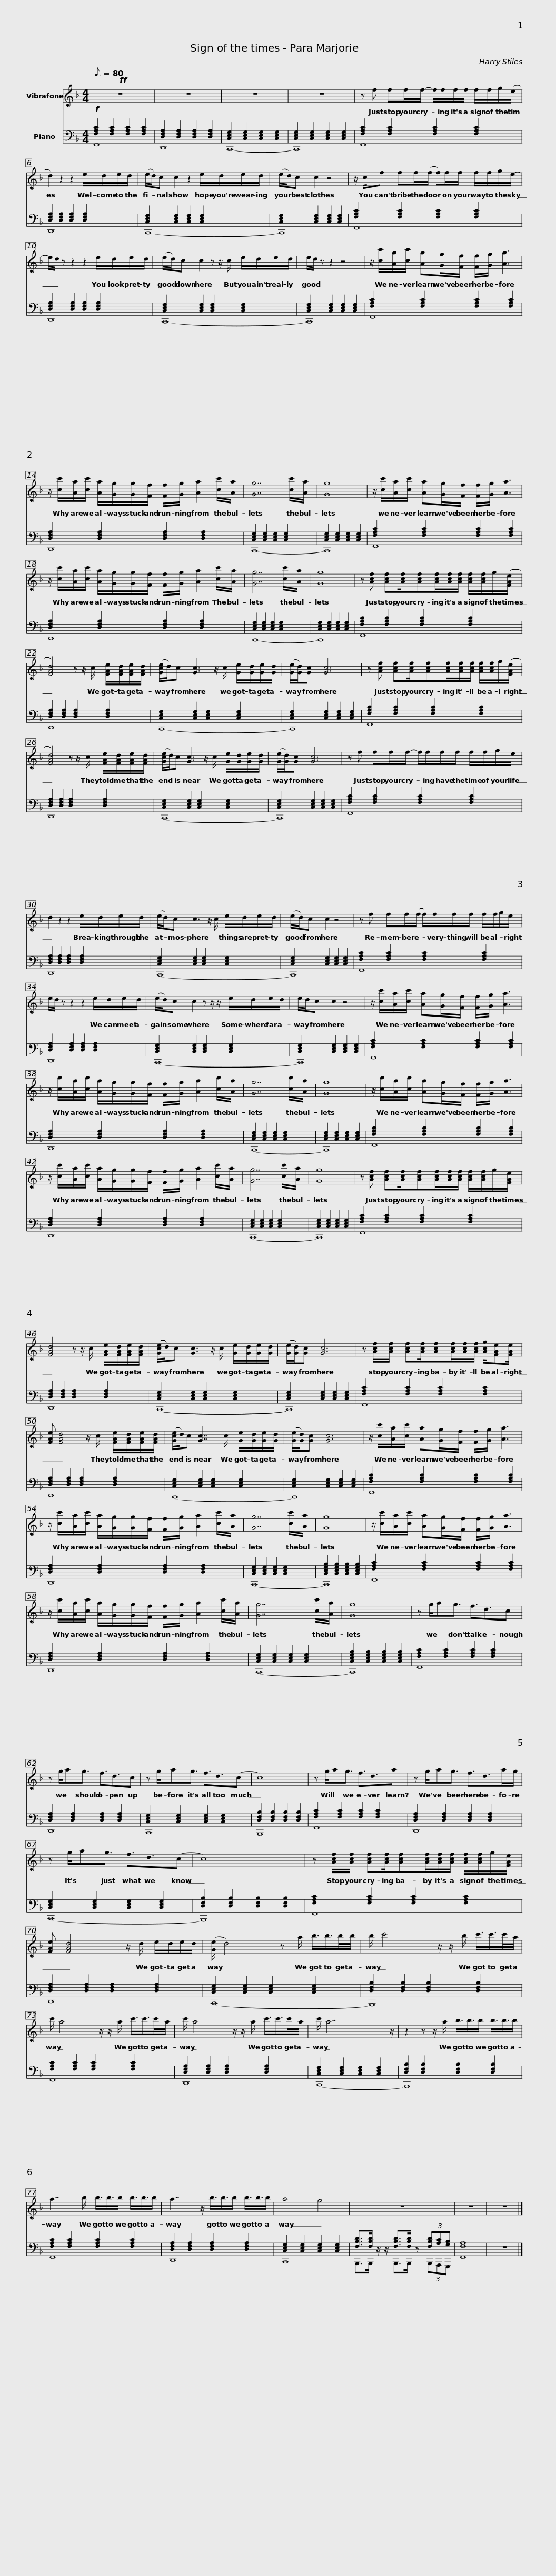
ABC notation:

X:1
%%score 1 ( 2 3 )
L:1/8
Q:3/16=80
M:4/4
I:linebreak $
K:F
V:1 treble
V:2 bass
V:3 bass
V:1
!ff! z8 | z8 | z8 | z8 |$ z f ff/f/- f/f/f/f/ f/f/g/(e/ | %5
 d2) z2 z2 e/d/e/d/ |$ (e/d/)c c2 z2 e/d/e/d/ | (e/d/)c c2 z4 |$ z/ c/f ff/(f/ f)f/f/ f/f/g/e/- | e/d/ z z2 z2 e/d/e/d/ |$ %10
 (e/d/)c c2 z z/ c/ e/d/e/d/ | e/d/ z z2 z4 |$ z/ [cc']/[Aa]/[cc']/ [Aa][Gg]/[Ff]/ [Ff]/[Gg]/ [Aa]3 |$ z/ [cc']/[Aa]/[cc']/ [Aa]/[Gg]/[Gg]/[Ff]/ [Ff]/[Gg]/ [Aa]2 [cc']/[Aa]/ | [Gg]7 [cc']/[Aa]/ | %15
 [Gg]8 |$ z/ [cc']/[Aa]/[cc']/ [Aa][Gg]/[Ff]/ [Ff]/[Gg]/ [Aa]3 |$ z/ [cc']/[Aa]/[cc']/ [Aa]/[Gg]/[Gg]/[Ff]/ [Ff]/[Gg]/ [Aa]2 [cc']/[Aa]/ | [Gg]7 [cc']/[Aa]/ | [Gg]8 |$ %20
 z [Acf] [Acf][Acf]/[Acf][Acf]/[Acf]/[Acf]/ [Acf]/[Acf]/g/(([FAe]/ | [FAd]4)) z z/ c/ [FAe]/[FAd]/[FAe]/[FAd]/ |$ ([Gce]/d/)c [Gc]3 z/ c/ [Ge]/[Gd]/[Ge]/[Gd]/ | ([Ge]/[Gd]/)[Gc] [Gc]6 | z [Acf] [Acf][Acf]/[Acf][Acf]/[Acf]/[Acf]/ [Acf]/[Acf]/g/(([FAe]/ |$ %25
 [FAd]4)) z z/ c/ [FAe]/[FAd]/[FAe]/[FAd]/ | ([Gce]/d/)c [Gc]3 z/ c/ [Ge]/[Gd]/[Ge]/[Gd]/ | ([Ge]/[Gd]/)[Gc] [Gc]6 |$ z f ff/f/- f/f/f/f/ f/f/g/e/ | d2 z2 z2 e/d/e/d/ |$ %30
 (e/d/)c c3 z/ c/ e/d/e/d/ | (e/d/)c c2 z4 |$ z f ff/(f/ f/)f/f/f/ f/f/g/e/ | e/d/ z z2 z2 e/d/e/d/ |$ (e/d/)c c2 z z/ z/ e/d/e/d/ | %35
 e/d/c c2 z4 |$ z/ [cc']/[Aa]/[cc']/ [Aa][Gg]/[Ff]/ [Ff]/[Gg]/ [Aa]3 |$ z/ [cc']/[Aa]/[cc']/ [Aa]/[Gg]/[Gg]/[Ff]/ [Ff]/[Gg]/ [Aa]2 [cc']/[Aa]/ | [Gg]7 [cc']/[Aa]/ | [Gg]8 |$ %40
 z/ [cc']/[Aa]/[cc']/ [Aa][Gg]/[Ff]/ [Ff]/[Gg]/ [Aa]3 |$ z/ [cc']/[Aa]/[cc']/ [Aa]/[Gg]/[Gg]/[Ff]/ [Ff]/[Gg]/ [Aa]2 [cc']/[Aa]/ | [Gg]7 [cc']/[Aa]/ | [Gg]8 |$ z [Acf] [Acf][Acf]/[Acf][Acf]/[Acf]/[Acf]/ [Acf]/[Acf]/g/[FAe]/ | %45
 [FAd]4 z z/ c/ [FAe]/[FAd]/[FAe]/[FAd]/ |$ (([Gce]/d/))c [Gc]3 z/ c/ [Ge]/[Gd]/[Ge]/[Gd]/ | (([Ge]/[Gd]/))[Gc] [Gc]6 | z [Acf]/[Acf]/ [Acf][Acf]/[Acf][Acf]/[Acf]/[Acf]/ [Acg]/[FAe][FAe]/ |$ [FAe] [FAd]4 z/ c/ [FAe]/[FAd]/[FAe]/[FAd]/ | %50
 ([Gce]/d/)c [Gc]7/2 c/ [Ge]/[Gd]/[Ge]/[Gd]/ | ([Ge]/[Gd]/)[Gc] [Gc]6 |$ z/ [cc']/[Aa]/[cc']/ [Aa][Gg]/[Ff]/ [Ff]/[Gg]/ [Aa]3 |$ z/ [cc']/[Aa]/[cc']/ [Aa]/[Gg]/[Gg]/[Ff]/ [Ff]/[Gg]/ [Aa]2 [cc']/[Aa]/ | [Gg]7 [cc']/[Aa]/ | %55
 [Gg]8 |$ z/ [cc']/[Aa]/[cc']/ [Aa][Gg]/[Ff]/ [Ff]/[Gg]/ [Aa]3 |$ z/ [cc']/[Aa]/[cc']/ [Aa]/[Gg]/[Gg]/[Ff]/ [Ff]/[Gg]/ [Aa]2 [cc']/[Aa]/ | [Gg]7 [cc']/[Aa]/ | [Gg]8 |$ %60
 z g/ag3/2 f3/2d3/2c | z g/ag3/2 f3/2d3/2c | z g/ag3/2 f3/2d3/2(c | c8) |$ z g/ag3/2 f3/2d3/2a | %65
 z g/ag3/2 f3/2d>ag/ | z g/ag3/2 f3/2d3/2(c | c8) |$ z [Acf]/[Acf]/ [Acf][Acf]/[Acf][Acf]/[Acf]/[Acf]/ [Acf]/[Acf]/g/[FAe]/ | [FAe] [FAd]4 z/ d/ e/d/e/d/ |$ %70
 ([Ge]/ d4) z a/ b3/4b/>b/b/4 | b/ c'4 z/ z/ b/ c'3/4c'/>c'/a/4 | c'/ a4 z/ z/ a/ c'3/4c'/>c'/a/4 |$ c'/ a4 z/ z/ a/ c'3/4c'/>c'/a/4 | c'/ a7 z/ | %75
 z2 z z/ a/ b3/4b3/4b/ b3/4b3/4b/ |$ a7/2 b/ b3/4b3/4b/ b3/4b3/4b/ | a7/2 z/ b3/4b3/4b/ b3/4b3/4b/ | a4 g4 | z8 |$ %80
 z8 | z8 |] %82
V:2
!f! [F,A,C]2 [F,A,C]2 [F,A,C]2 [F,A,C]2 | [D,F,A,]2 [D,F,A,]2 [D,F,A,]2 [D,F,A,]2 | [C,E,G,]2 [C,E,G,]2 [C,E,G,]2 [C,E,G,]2 | [C,E,G,]2 [C,E,G,]2 [C,E,G,]2 [C,E,G,]2 |$ [F,A,C]2 [F,A,C]2 [F,A,C]2 [F,A,C]2 | %5
 [D,F,A,]2 [D,F,A,]2 [D,F,A,]2 [D,F,A,]2 |$ [C,E,G,]2 [C,E,G,]2 [C,E,G,]2 [C,E,G,]2 | [C,E,G,]2 [C,E,G,]2 [C,E,G,]2 [C,E,G,]2 |$ [F,A,C]2 [F,A,C]2 [F,A,C]2 [F,A,C]2 | [D,F,A,]2 [D,F,A,]2 [D,F,A,]2 [D,F,A,]2 |$ %10
 [C,E,G,]2 [C,E,G,]2 [C,E,G,]2 [C,E,G,]2 | [C,E,G,]2 [C,E,G,]2 [C,E,G,]2 [C,E,G,]2 |$ [F,A,C]2 [F,A,C]2 [F,A,C]2 [F,A,C]2 |$ [D,F,A,]2 [D,F,A,]2 [D,F,A,]2 [D,F,A,]2 | [C,E,G,]2 [C,E,G,]2 [C,E,G,]2 [C,E,G,]2 | %15
 [C,E,G,]2 [C,E,G,]2 [C,E,G,]2 [C,E,G,]2 |$ [F,A,C]2 [F,A,C]2 [F,A,C]2 [F,A,C]2 |$ [D,F,A,]2 [D,F,A,]2 [D,F,A,]2 [D,F,A,]2 | [C,E,G,]2 [C,E,G,]2 [C,E,G,]2 [C,E,G,]2 | [C,E,G,]2 [C,E,G,]2 [C,E,G,]2 [C,E,G,]2 |$ %20
 [F,A,C]2 [F,A,C]2 [F,A,C]2 [F,A,C]2 | [D,F,A,]2 [D,F,A,]2 [D,F,A,]2 [D,F,A,]2 |$ [C,E,G,]2 [C,E,G,]2 [C,E,G,]2 [C,E,G,]2 | [C,E,G,]2 [C,E,G,]2 [C,E,G,]2 [C,E,G,]2 | [F,A,C]2 [F,A,C]2 [F,A,C]2 [F,A,C]2 |$ %25
 [D,F,A,]2 [D,F,A,]2 [D,F,A,]2 [D,F,A,]2 | [C,E,G,]2 [C,E,G,]2 [C,E,G,]2 [C,E,G,]2 | [C,E,G,]2 [C,E,G,]2 [C,E,G,]2 [C,E,G,]2 |$ [F,A,C]2 [F,A,C]2 [F,A,C]2 [F,A,C]2 | [D,F,A,]2 [D,F,A,]2 [D,F,A,]2 [D,F,A,]2 |$ %30
 [C,E,G,]2 [C,E,G,]2 [C,E,G,]2 [C,E,G,]2 | [C,E,G,]2 [C,E,G,]2 [C,E,G,]2 [C,E,G,]2 |$ [F,A,C]2 [F,A,C]2 [F,A,C]2 [F,A,C]2 | [D,F,A,]2 [D,F,A,]2 [D,F,A,]2 [D,F,A,]2 |$ [C,E,G,]2 [C,E,G,]2 [C,E,G,]2 [C,E,G,]2 | %35
 [C,E,G,]2 [C,E,G,]2 [C,E,G,]2 [C,E,G,]2 |$ [F,A,C]2 [F,A,C]2 [F,A,C]2 [F,A,C]2 |$ [D,F,A,]2 [D,F,A,]2 [D,F,A,]2 [D,F,A,]2 | [C,E,G,]2 [C,E,G,]2 [C,E,G,]2 [C,E,G,]2 | [C,E,G,]2 [C,E,G,]2 [C,E,G,]2 [C,E,G,]2 |$ %40
 [F,A,C]2 [F,A,C]2 [F,A,C]2 [F,A,C]2 |$ [D,F,A,]2 [D,F,A,]2 [D,F,A,]2 [D,F,A,]2 | [C,E,G,]2 [C,E,G,]2 [C,E,G,]2 [C,E,G,]2 | [C,E,G,]2 [C,E,G,]2 [C,E,G,]2 [C,E,G,]2 |$ [F,A,C]2 [F,A,C]2 [F,A,C]2 [F,A,C]2 | %45
 [D,F,A,]2 [D,F,A,]2 [D,F,A,]2 [D,F,A,]2 |$ [C,E,G,]2 [C,E,G,]2 [C,E,G,]2 [C,E,G,]2 | [C,E,G,]2 [C,E,G,]2 [C,E,G,]2 [C,E,G,]2 | [F,A,C]2 [F,A,C]2 [F,A,C]2 [F,A,C]2 |$ [D,F,A,]2 [D,F,A,]2 [D,F,A,]2 [D,F,A,]2 | %50
 [C,E,G,]2 [C,E,G,]2 [C,E,G,]2 [C,E,G,]2 | [C,E,G,]2 [C,E,G,]2 [C,E,G,]2 [C,E,G,]2 |$ [F,A,C]2 [F,A,C]2 [F,A,C]2 [F,A,C]2 |$ [D,F,A,]2 [D,F,A,]2 [D,F,A,]2 [D,F,A,]2 | [C,E,G,]2 [C,E,G,]2 [C,E,G,]2 [C,E,G,]2 | %55
 [C,E,G,B,]2 [C,E,G,B,]2 [C,E,G,B,]2 [C,E,G,B,]2 |$ [F,A,C]2 [F,A,C]2 [F,A,C]2 [F,A,C]2 |$ [D,F,A,]2 [D,F,A,]2 [D,F,A,]2 [D,F,A,]2 | [C,E,G,]2 [C,E,G,]2 [C,E,G,]2 [C,E,G,]2 | [C,E,G,B,]2 [C,E,G,B,]2 [C,E,G,B,]2 [C,E,G,B,]2 |$ %60
 [F,A,C]2 [F,A,C]2 [F,A,C]2 [F,A,C]2 | [D,F,A,]2 [D,F,A,]2 [D,F,A,]2 [D,F,A,]2 | [C,E,G,]2 [C,E,G,]2 [C,E,G,]2 [C,E,G,]2 | [D,F,B,]2 [D,F,B,]2 [D,F,B,]2 [D,F,B,]2 |$ [F,A,C]2 [F,A,C]2 [F,A,C]2 [F,A,C]2 | %65
 [D,F,A,]2 [D,F,A,]2 [D,F,A,]2 [D,F,A,]2 | [C,E,G,]2 [C,E,G,]2 [C,E,G,]2 [C,E,G,]2 | [D,F,B,]2 [D,F,B,]2 [D,F,B,]2 [D,F,B,]2 |$ [F,A,C]2 [F,A,C]2 [F,A,C]2 [F,A,C]2 | [D,F,A,]2 [D,F,A,]2 [D,F,A,]2 [D,F,A,]2 |$ %70
 [C,E,G,]2 [C,E,G,]2 [C,E,G,]2 [C,E,G,]2 | [D,F,B,]2 [D,F,B,]2 [D,F,B,]2 [D,F,B,]2 | [F,A,C]2 [F,A,C]2 [F,A,C]2 [F,A,C]2 |$ [D,F,A,]2 [D,F,A,]2 [D,F,A,]2 [D,F,A,]2 | [C,E,G,]2 [C,E,G,]2 [C,E,G,]2 [C,E,G,]2 | %75
 [D,F,B,]2 [D,F,B,]2 [D,F,B,]2 [D,F,B,]2 |$ [F,A,C]2 [F,A,C]2 [F,A,C]2 [F,A,C]2 | [D,F,A,]2 [D,F,A,]2 [D,F,A,]2 [D,F,A,]2 | [C,E,G,]2 [C,E,G,]2 [C,E,G,]2 [C,E,G,]2 | [F,B,D]>[F,B,D] z/ z/ [F,B,D]>[F,B,D] z (3[F,B,D][A,C][G,B,] |$ %80
 [F,A,]8 | z8 |] %82
V:3
 F,,8 | D,,8 | C,,8- | C,,8 |$ F,,8 | %5
 D,,8 |$ C,,8- | C,,8 |$ F,,8 | D,,8 |$ %10
 C,,8- | C,,8 |$ F,,8 |$ D,,8 | C,,8- | %15
 C,,8 |$ F,,8 |$ D,,8 | C,,8- | C,,8 |$ %20
 F,,8 | D,,8 |$ C,,8- | C,,8 | F,,8 |$ %25
 D,,8 | (C,,8 | C,,8) |$ F,,8 | D,,8 |$ %30
 (C,,8 | C,,8) |$ F,,8 | D,,8 |$ (C,,8 | %35
 C,,8) |$ F,,8 |$ D,,8 | (C,,8 | C,,8) |$ %40
 F,,8 |$ D,,8 | (C,,8 | C,,8) |$ F,,8 | %45
 D,,8 |$ ((C,,8 | C,,8)) | F,,8 |$ D,,8 | %50
 (C,,8 | C,,8) |$ F,,8 |$ D,,8 | (C,,8 | %55
 C,,8) |$ F,,8 |$ D,,8 | (C,,8 | C,,8) |$ %60
 F,,8 | D,,8 | C,,8 | B,,,8 |$ F,,8 | %65
 D,,8 | (C,,8 | B,,,8) |$ F,,8 | D,,8 |$ %70
 (C,,8 | B,,,8) | F,,8 |$ D,,8 | (C,,8 | %75
 B,,,8) |$ F,,8 | D,,8 | C,,8 | B,,,>B,,, z/ z/ B,,,>B,,, z (3B,,,A,,,G,,, |$ %80
 F,,8 | x8 |] %82
